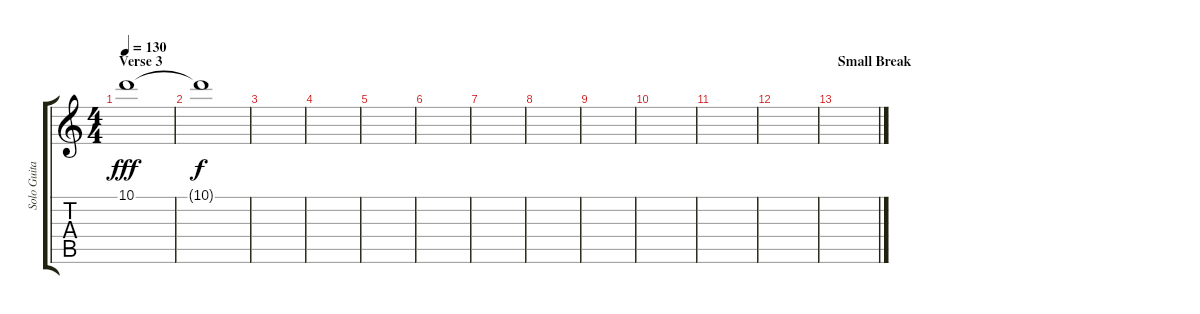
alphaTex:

\track ("Solo Guitar" "Solo Guita") {instrument distortionguitar}
\staff {score tabs}
\tuning (E4 B3 G3 D3 A2 E2) {hide}
\ts (4 4)
\section ("" "Verse 3")
\tempo 130
\clef g2
\ks c
10.1.1{dy fff volume 0} |
10.1{t}.1{dy f} |
|
|
|
|
|
|
|
|
|
|
\section ("" "Small Break")
